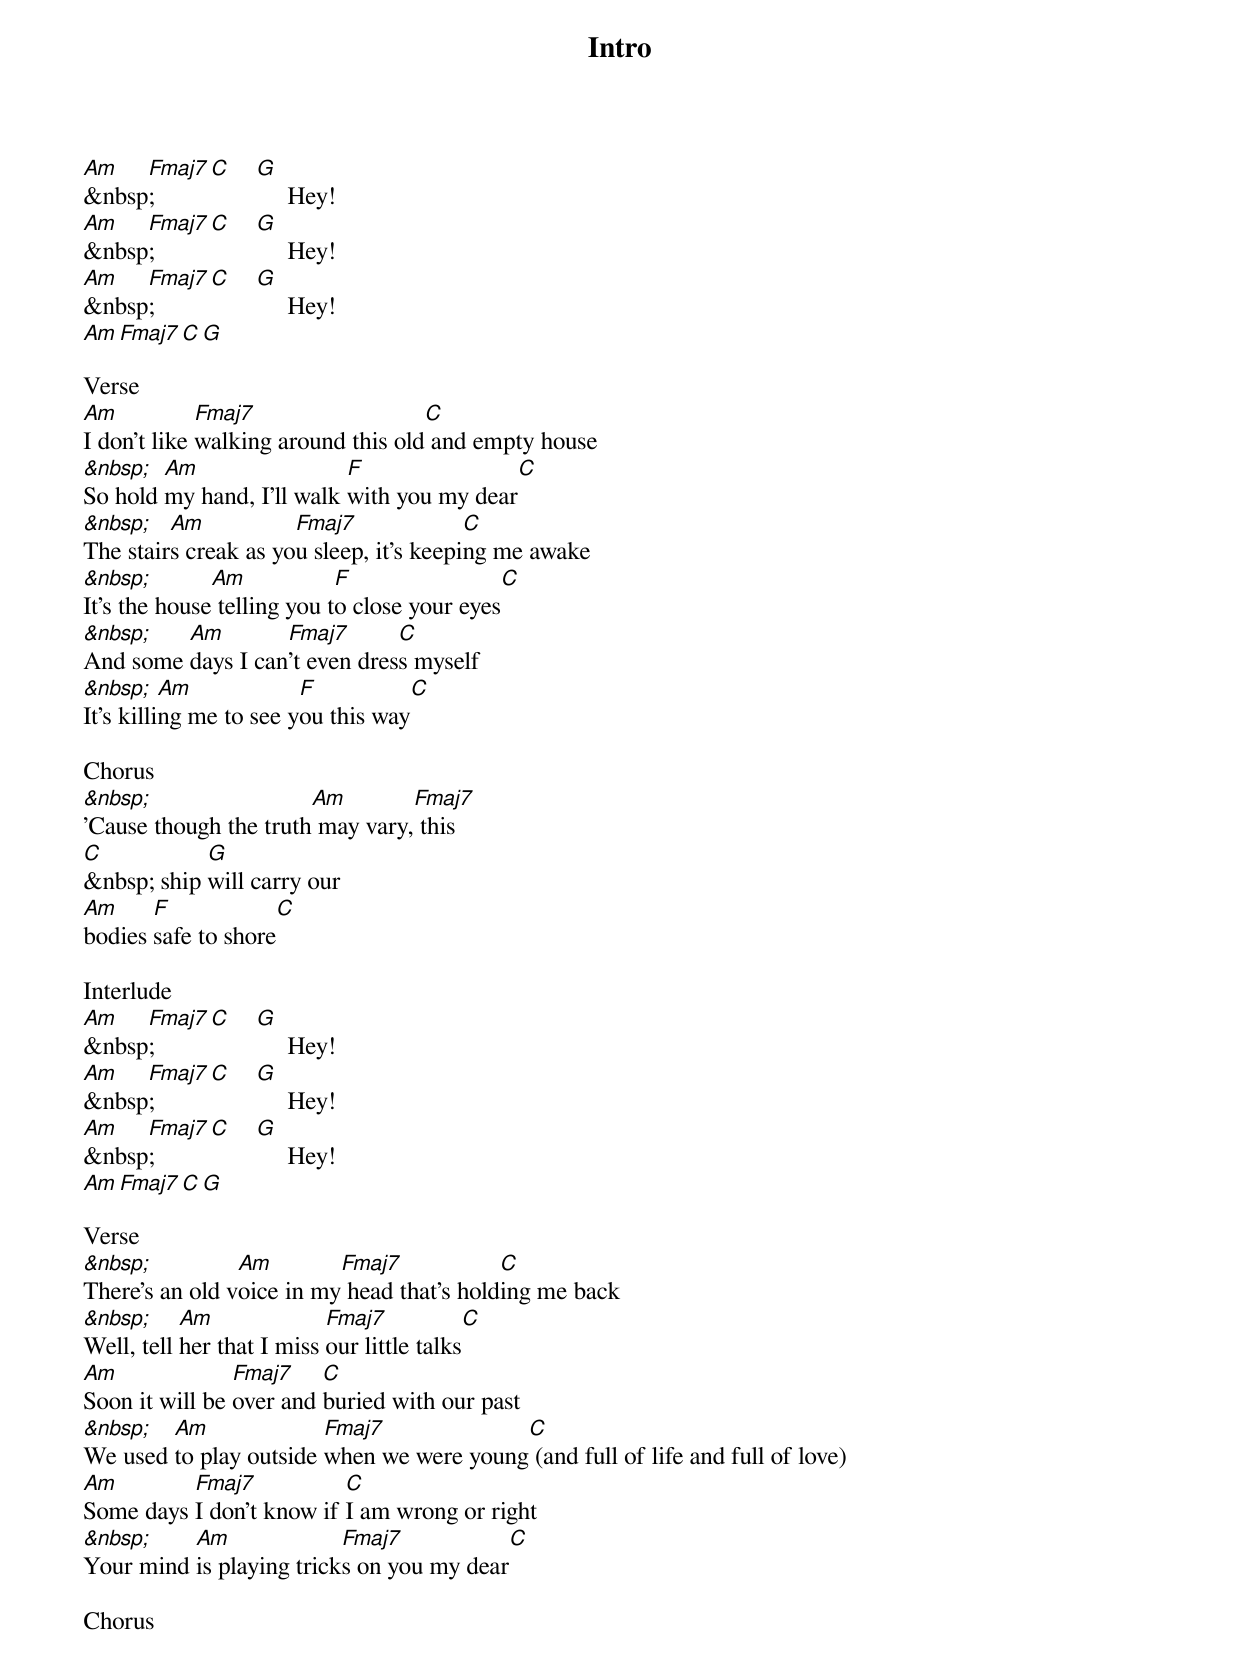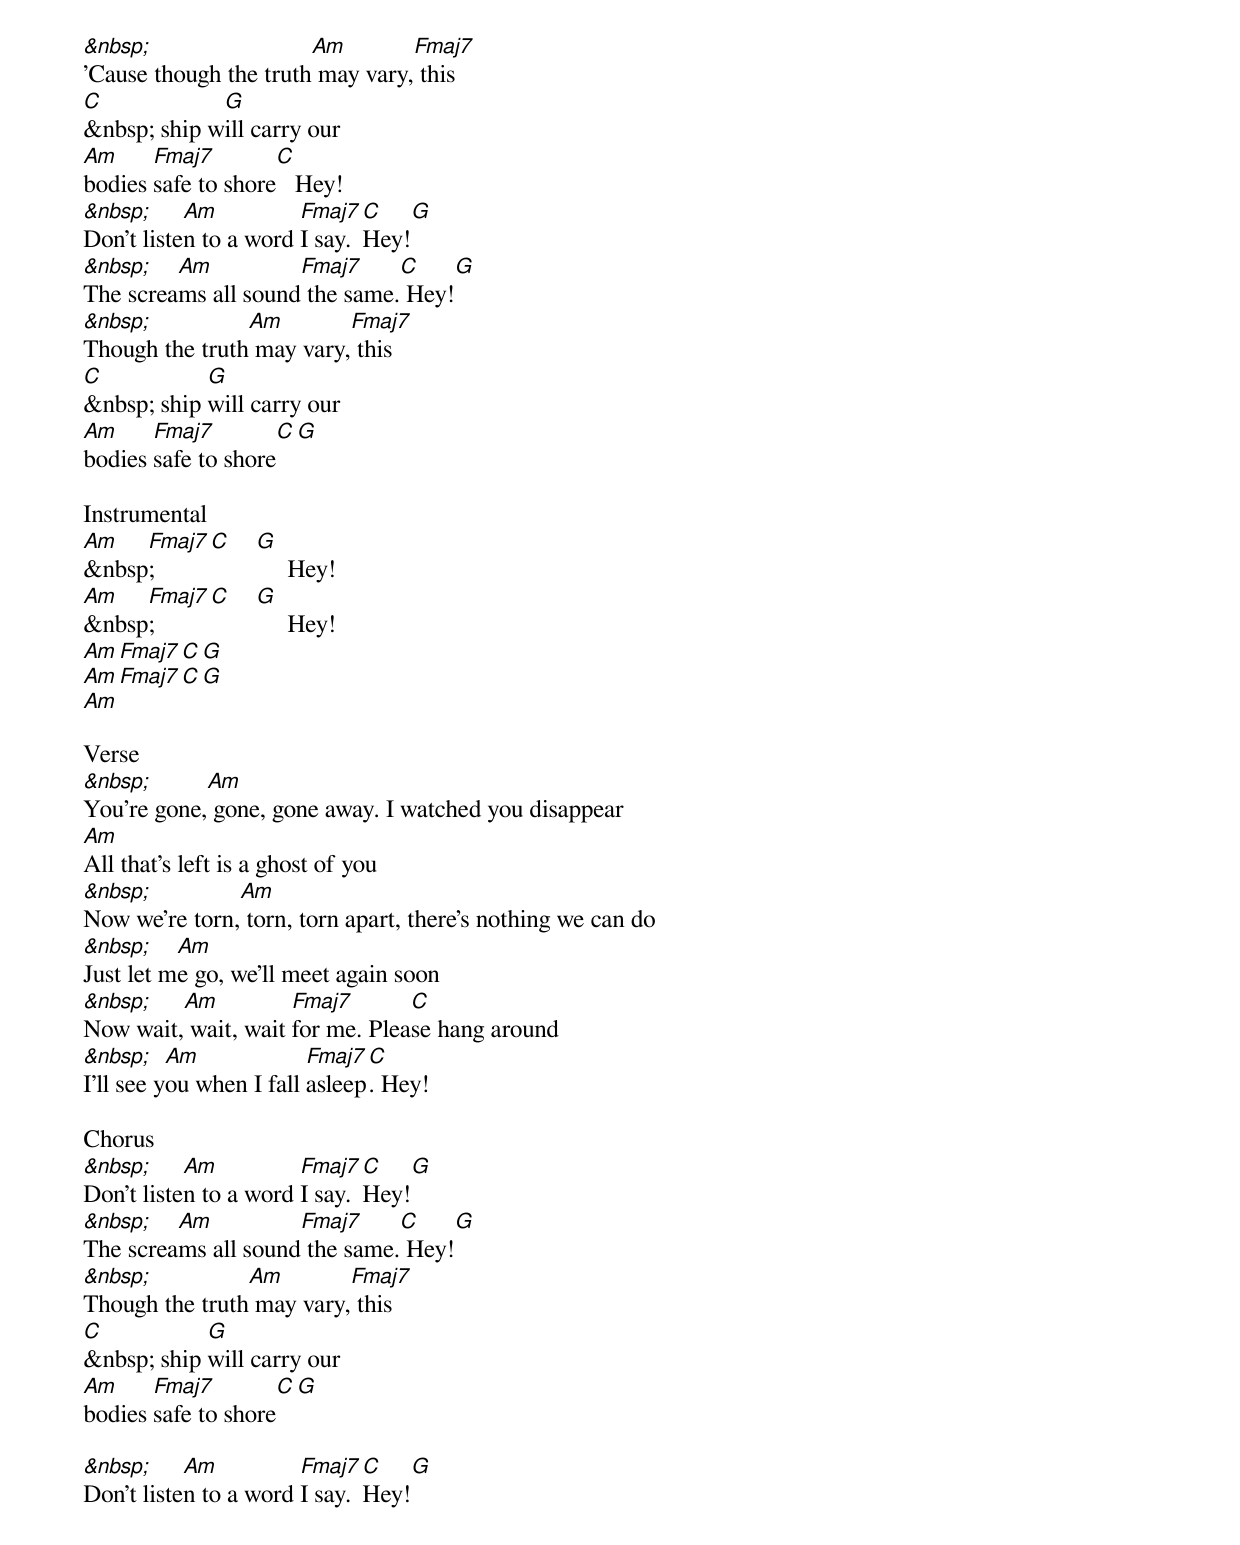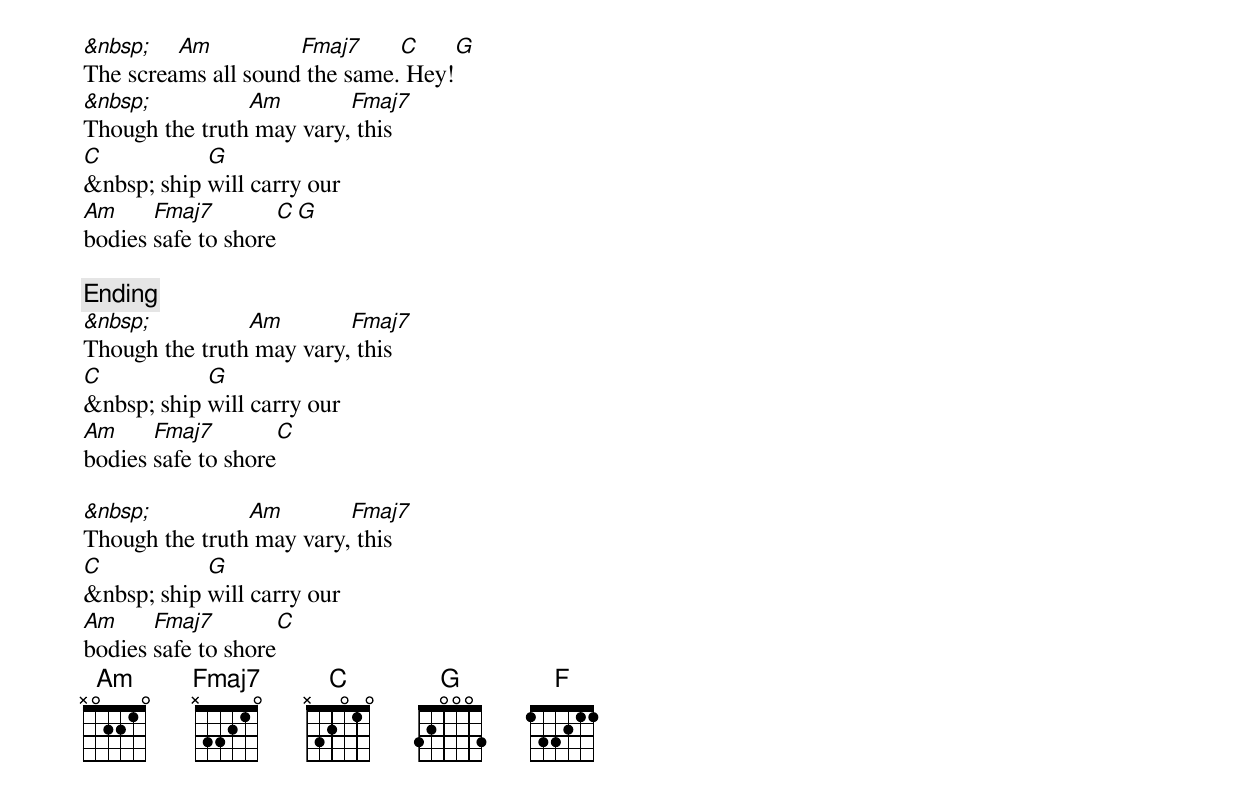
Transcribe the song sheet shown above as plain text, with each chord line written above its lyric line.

Intro
Am   Fmaj7   C   G
&nbsp;                Hey!
Am   Fmaj7   C   G
&nbsp;                Hey!
Am   Fmaj7   C   G
&nbsp;                Hey!
Am   Fmaj7   C   G

Verse
Am           Fmaj7                  C
I don't like walking around this old and empty house
&nbsp;  Am                 F                C
So hold my hand, I'll walk with you my dear
&nbsp;   Am           Fmaj7              C
The stairs creak as you sleep, it's keeping me awake
&nbsp;        Am            F                 C
It's the house telling you to close your eyes
&nbsp;   Am        Fmaj7       C
And some days I can't even dress myself
&nbsp;    Am            F               C
It's killing me to see you this way

Chorus
&nbsp;                 Am        Fmaj7
'Cause though the truth may vary, this
C           G
&nbsp; ship will carry our
Am     F            C
bodies safe to shore

Interlude
Am   Fmaj7   C   G
&nbsp;                Hey!
Am   Fmaj7   C   G
&nbsp;                Hey!
Am   Fmaj7   C   G
&nbsp;                Hey!
Am   Fmaj7   C   G

Verse
&nbsp;          Am        Fmaj7            C
There's an old voice in my head that's holding me back
&nbsp;     Am              Fmaj7            C
Well, tell her that I miss our little talks
Am              Fmaj7    C
Soon it will be over and buried with our past
&nbsp;  Am              Fmaj7             C
We used to play outside when we were young (and full of life and full of love)
Am        Fmaj7           C
Some days I don't know if I am wrong or right
&nbsp;    Am              Fmaj7             C
Your mind is playing tricks on you my dear

Chorus
&nbsp;                 Am        Fmaj7
'Cause though the truth may vary, this
C            G
&nbsp; ship will carry our
Am     Fmaj7        C
bodies safe to shore   Hey!
&nbsp;     Am          Fmaj7  C    G
Don't listen to a word I say. Hey!
&nbsp;   Am          Fmaj7     C     G
The screams all sound the same. Hey!
&nbsp;          Am        Fmaj7
Though the truth may vary, this
C           G
&nbsp; ship will carry our
Am     Fmaj7        C  G
bodies safe to shore

Instrumental
Am   Fmaj7   C   G
&nbsp;                Hey!
Am   Fmaj7   C   G
&nbsp;                Hey!
Am   Fmaj7   C   G
Am   Fmaj7   C   G
Am

Verse
&nbsp;      Am
You're gone, gone, gone away. I watched you disappear
Am
All that's left is a ghost of you
&nbsp;         Am
Now we're torn, torn, torn apart, there's nothing we can do
&nbsp;    Am
Just let me go, we'll meet again soon
&nbsp;   Am          Fmaj7       C
Now wait, wait, wait for me. Please hang around
&nbsp;    Am             Fmaj7 C
I'll see you when I fall asleep. Hey!

Chorus
&nbsp;     Am          Fmaj7  C    G
Don't listen to a word I say. Hey!
&nbsp;   Am          Fmaj7     C     G
The screams all sound the same. Hey!
&nbsp;          Am        Fmaj7
Though the truth may vary, this
C           G
&nbsp; ship will carry our
Am     Fmaj7        C  G
bodies safe to shore

&nbsp;     Am          Fmaj7  C    G
Don't listen to a word I say. Hey!
&nbsp;   Am          Fmaj7     C     G
The screams all sound the same. Hey!
&nbsp;          Am        Fmaj7
Though the truth may vary, this
C           G
&nbsp; ship will carry our
Am     Fmaj7        C  G
bodies safe to shore

[Ending]
&nbsp;          Am        Fmaj7
Though the truth may vary, this
C           G
&nbsp; ship will carry our
Am     Fmaj7        C
bodies safe to shore

&nbsp;          Am        Fmaj7
Though the truth may vary, this
C           G
&nbsp; ship will carry our
Am     Fmaj7        C
bodies safe to shore
